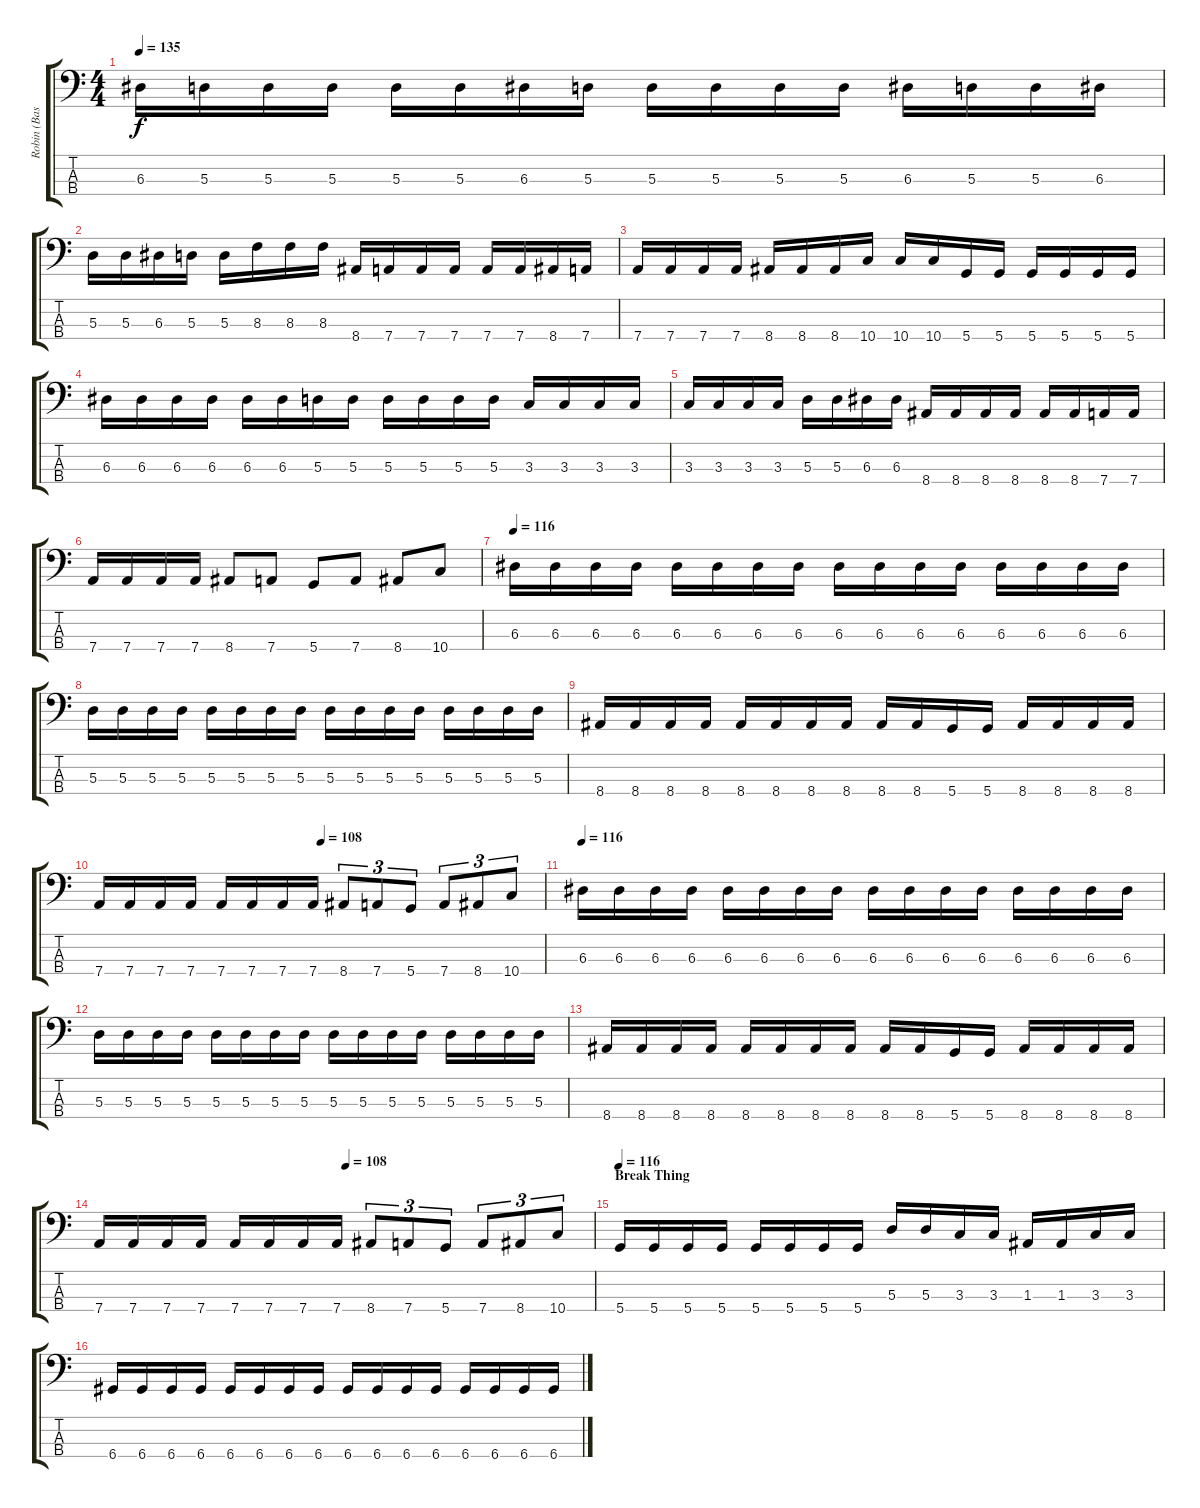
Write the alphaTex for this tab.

\track ("Robin (Bass)" "Robin (Bas") {instrument electricbassfinger}
\staff {score tabs}
\tuning (G2 D2 A1 D1) {hide}
\ts (4 4)
\tempo 135
\clef f4
\ks c
6.3.16{dy f} 5.3.16 5.3.16 5.3.16 5.3.16 5.3.16 6.3.16 5.3.16 5.3.16 5.3.16 5.3.16 5.3.16 6.3.16 5.3.16 5.3.16 6.3.16 |
5.3.16 5.3.16 6.3.16 5.3.16 5.3.16 8.3.16 8.3.16 8.3.16 8.4.16 7.4.16 7.4.16 7.4.16 7.4.16 7.4.16 8.4.16 7.4.16 |
7.4.16 7.4.16 7.4.16 7.4.16 8.4.16 8.4.16 8.4.16 10.4.16 10.4.16 10.4.16 5.4.16 5.4.16 5.4.16 5.4.16 5.4.16 5.4.16 |
6.3.16 6.3.16 6.3.16 6.3.16 6.3.16 6.3.16 5.3.16 5.3.16 5.3.16 5.3.16 5.3.16 5.3.16 3.3.16 3.3.16 3.3.16 3.3.16 |
3.3.16 3.3.16 3.3.16 3.3.16 5.3.16 5.3.16 6.3.16 6.3.16 8.4.16 8.4.16 8.4.16 8.4.16 8.4.16 8.4.16 7.4.16 7.4.16 |
7.4.16 7.4.16 7.4.16 7.4.16 8.4.8 7.4.8 5.4.8 7.4.8 8.4.8 10.4.8 |
\tempo 116
6.3.16 6.3.16 6.3.16 6.3.16 6.3.16 6.3.16 6.3.16 6.3.16 6.3.16 6.3.16 6.3.16 6.3.16 6.3.16 6.3.16 6.3.16 6.3.16 |
5.3.16 5.3.16 5.3.16 5.3.16 5.3.16 5.3.16 5.3.16 5.3.16 5.3.16 5.3.16 5.3.16 5.3.16 5.3.16 5.3.16 5.3.16 5.3.16 |
8.4.16 8.4.16 8.4.16 8.4.16 8.4.16 8.4.16 8.4.16 8.4.16 8.4.16 8.4.16 5.4.16 5.4.16 8.4.16 8.4.16 8.4.16 8.4.16 |
\tempo (108 0.5)
7.4.16 7.4.16 7.4.16 7.4.16 7.4.16 7.4.16 7.4.16 7.4.16 8.4.8{tu (3 2)} 7.4.8{tu (3 2)} 5.4.8{tu (3 2)} 7.4.8{tu (3 2)} 8.4.8{tu (3 2)} 10.4.8{tu (3 2)} |
\tempo 116
6.3.16 6.3.16 6.3.16 6.3.16 6.3.16 6.3.16 6.3.16 6.3.16 6.3.16 6.3.16 6.3.16 6.3.16 6.3.16 6.3.16 6.3.16 6.3.16 |
5.3.16 5.3.16 5.3.16 5.3.16 5.3.16 5.3.16 5.3.16 5.3.16 5.3.16 5.3.16 5.3.16 5.3.16 5.3.16 5.3.16 5.3.16 5.3.16 |
8.4.16 8.4.16 8.4.16 8.4.16 8.4.16 8.4.16 8.4.16 8.4.16 8.4.16 8.4.16 5.4.16 5.4.16 8.4.16 8.4.16 8.4.16 8.4.16 |
\tempo (108 0.5)
7.4.16 7.4.16 7.4.16 7.4.16 7.4.16 7.4.16 7.4.16 7.4.16 8.4.8{tu (3 2)} 7.4.8{tu (3 2)} 5.4.8{tu (3 2)} 7.4.8{tu (3 2)} 8.4.8{tu (3 2)} 10.4.8{tu (3 2)} |
\section ("" "Break Thing")
\tempo 116
5.4.16 5.4.16 5.4.16 5.4.16 5.4.16 5.4.16 5.4.16 5.4.16 5.3.16 5.3.16 3.3.16 3.3.16 1.3.16 1.3.16 3.3.16 3.3.16 |
6.4.16 6.4.16 6.4.16 6.4.16 6.4.16 6.4.16 6.4.16 6.4.16 6.4.16 6.4.16 6.4.16 6.4.16 6.4.16 6.4.16 6.4.16 6.4.16
